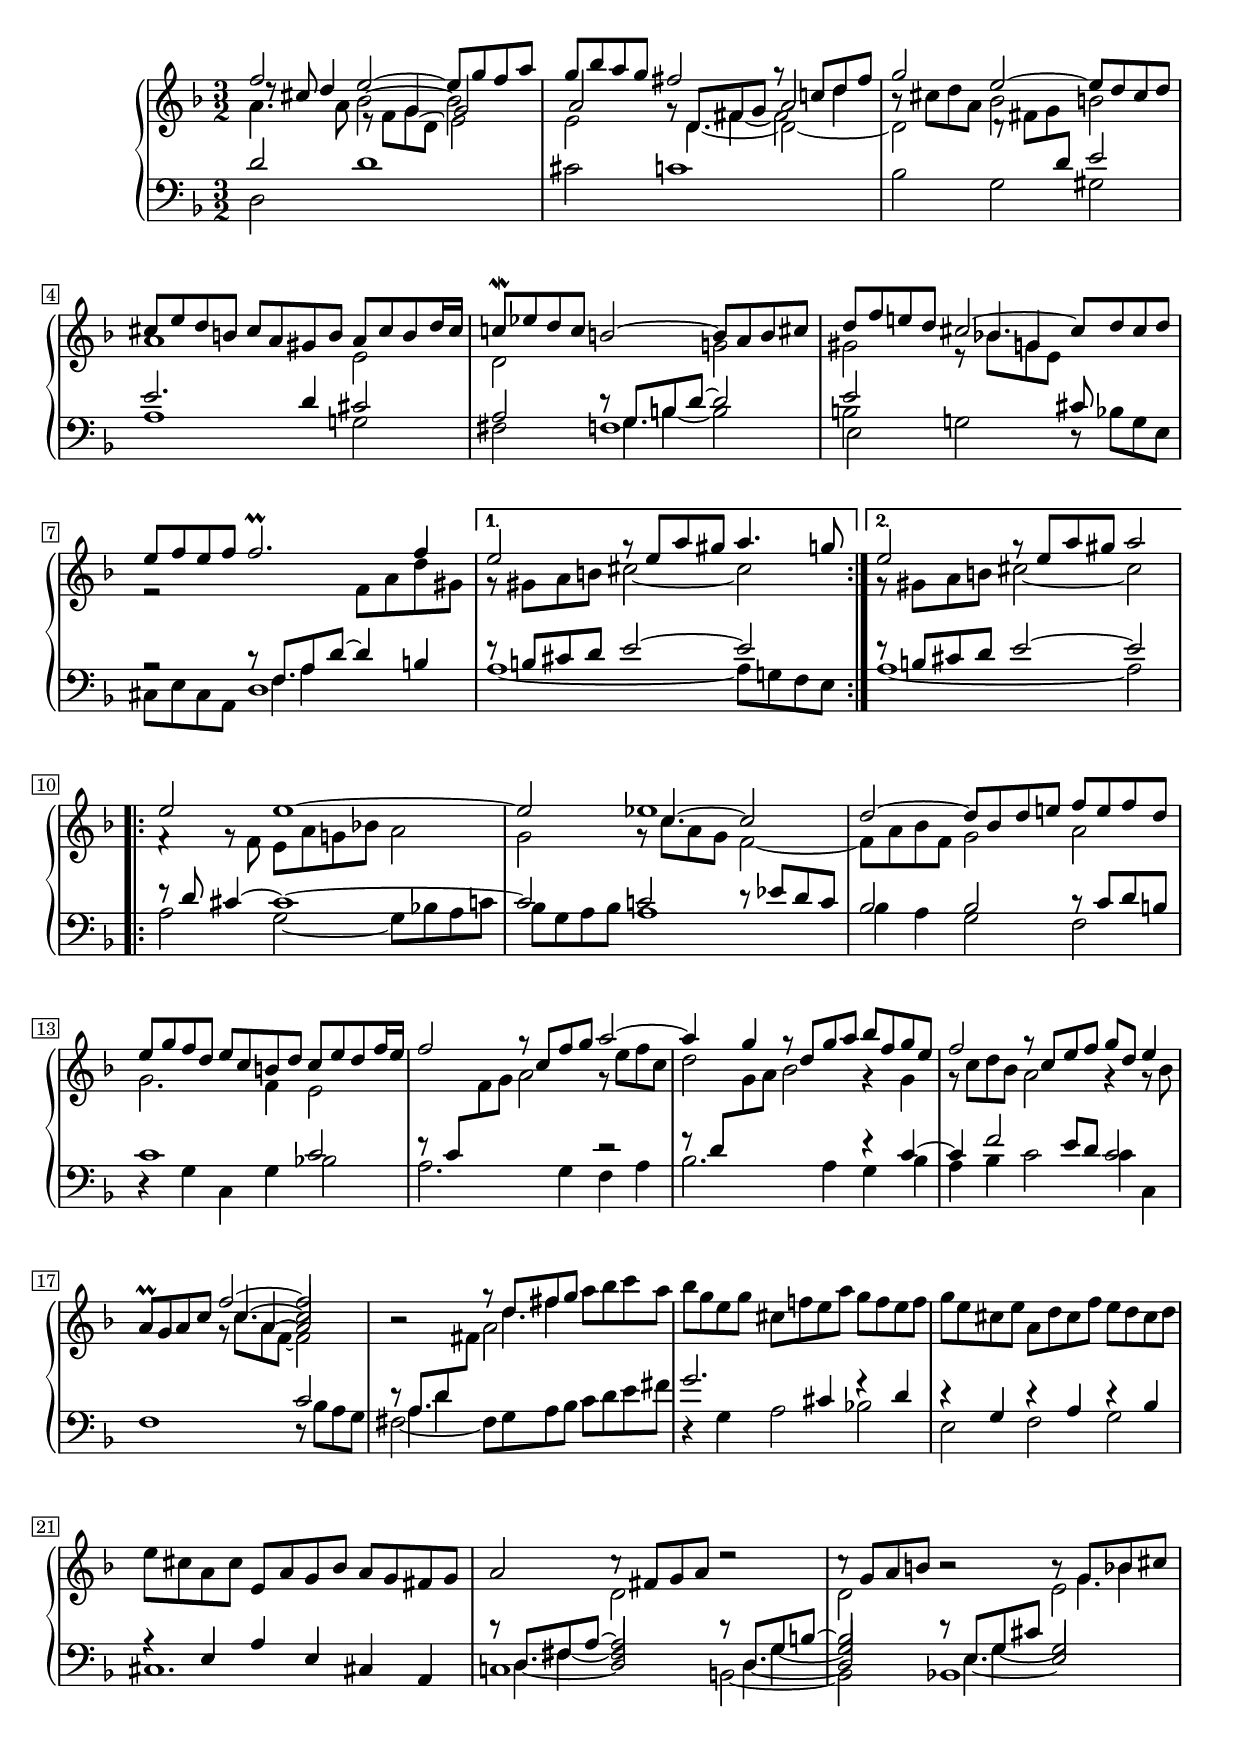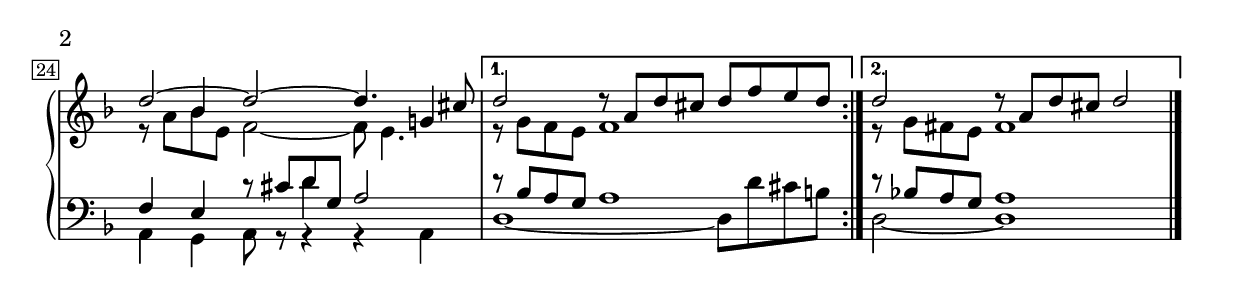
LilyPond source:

Global = {
  \key d \minor
  \time 3/2
  \include "../../global.ly"
}

voiceFive = #(context-spec-music (make-voice-props-set 4)  'Voice)

Soprano = \context Voice = "one" \relative c'' {
  \voiceOne
  \stemUp\tieUp
  \override MultiMeasureRest.staff-position = #0
  \override Rest.staff-position = #0
  \mergeDifferentlyDottedOn
  \label #'SuiteVIDouble
  \repeat volta 2 {
  %1
  | f2 e~ e8 g f a
  | g bes a g fis2 g8\rest c, d fis
  | g2 e~ e8 d cis d
  | cis e d b cis a gis b a cis b d16 cis
  %5
  | c8\mordent ees d c b2~ b8 a b cis
  | d f e d cis2~ cis8 d cis d
  | e f e f f2.\prall f4
    \alternative {
      { e2 g8\rest e a gis a4. g8 }
      { e2 g8\rest e a gis a2 }
    }
  }
  \break
  \repeat volta 2 {
  %10
  | e2 e1~
  | e2 ees1
  | d2~ d8 bes d e! f e f d
  | e g f d e c b d c e d f16 e
  | f2 g8\rest c, f g a2~
  %15
  | a4 g g8\rest d g a bes f g e
  | f2 g8\rest c, e f g d e4
  | a,8\prall g a c f2~ f
  | r2 g8\rest d fis g \stemNeutral a bes c a
  | bes g e g cis, f e a g f e f
  %20
  | g e cis e a, d cis f e d cis d
  | e cis a cis e, a g bes a g fis g
  | a2
    << {
      \stemUp c8\rest fis, g a d2\rest
    } \\ {
      d,2 s
    } >>
  | << {
      c'8\rest g a b
    } \\ {
      d,2
    } >>
    r2 r8 g bes cis
  | \stemUp d2~ d~ d4. cis8
  %25
  | \alternative {
      { d2 d8\rest a d cis d f e d }
      { d2 d8\rest a d cis d2 }
    }
  }
  \fine
}

Mezzosoprano = \context Voice = "five" \relative c'' {
  \voiceFive
  \stemDown\tieDown
  %1
  | a4. a8 s4 \stemUp\tieUp
    \once\shape #'((-0.2 . -0.8) (0 . -0.8) (0 . -0.8) (-0.8 . -0.8)) Tie
    g~
    g2
  | s2 s4 \stemDown\tieDown fis~ fis2
  | s1.*2
  %5
  | s1 g2
  | gis2 s8 \stemUp bes4.*1/3 g4 s2
  | s1 \stemDown f8 a d gis,
  | s1.*3
  %11
  | s2 s8 \stemUp\tieUp c4.~ c2
  | s1.*5
  %17
  | << {
      s2.
      \once\shape #'((-0.2 . -0.4) (0 . -0.4) (0 . -0.4) (-0.4 . -0.4)) Tie
      a4~
      \shiftOff a2
    } \\ {
      s2 s8 c a f~ f2
    } >>
  | s1.*4
  %22
  | \change Staff = "lower" \voiceThree
    s4 \once\stemDown \tieDown fis,~ fis2 s4 \once\stemDown g~
  | g2 s4 \once\stemDown g~ g2
  | \change Staff = "upper" \voiceTwo
    s4 \once\stemUp bes'
    \change Staff = "lower" \voiceThree
    c,8\rest cis d g,
    \change Staff = "upper" \voiceTwo
    s4 \once\stemUp g'!
}

Alto = \context Voice = "two" \relative c' {
  \voiceTwo
  \override Rest.staff-position = #0
  %1
  | \stemUp\tieUp
    \once\override Voice.Rest.X-offset = #1.6
    d'8\rest
    cis d4 \stemDown bes2~ bes
  | \stemUp
    \once\override NoteColumn.force-hshift = #0.3
    a
    s8 d, fis g a2*1/2 \once\stemDown d4
  | b8\rest \stemDown cis d a bes2 b
  | a1 e2
  %5
  | d2
    \change Staff = "lower" \voiceThree
    s8 g, b d~ d2
  | e2 s1
  | \change Staff = "upper" \voiceTwo
    e2\rest
    \change Staff = "lower" \voiceThree
    s8 f, a d~ d4 b
  | \change Staff = "upper" \voiceTwo
    g'8\rest gis a b cis2~ cis
  | g8\rest gis a b cis2~ cis
  %10
  | f,4\rest g8\rest f e a g bes a2
  | g g8\rest c a g f2~
  | f8 a bes f g2 a
  | g2. f4 e2
  | s1 g8\rest e' f c
  %15
  | d2 s g,4\rest g
  | g8\rest c d bes a2 g4\rest g8\rest bes
  | s2 g8\rest \stemUp\tieUp c4.~ c2
  | \change Staff = "lower" \voiceThree
    s8 a, d
    \change Staff = "upper" \voiceTwo
    fis s1
  | s1.*3
  %22
  | \change Staff = "lower" \voiceThree
    s8 d, fis a~ a2
    s8 d, g b~
  | b2 s8 e, g cis
    \change Staff = "upper" \voiceTwo
    e2*1/4 g4.*1/3 bes4
  | e,8\rest a bes e, f2~ f8 e4.
  %25
  | e8\rest g f e f1
  | e8\rest g fis e fis1
}

Tenor = \context Voice = "three" \relative c' {
  \voiceThree
  \stemUp\tieUp
  \override Rest.staff-position = #0
  \mergeDifferentlyDottedOn
  %1
  | d2
    \change Staff = "upper" \voiceTwo
    \once\override Voice.Rest.X-offset = #0.6
    e8\rest
    f g d
    \once\override NoteColumn.force-hshift = #0.3
    e2
  | e g8\rest d4.~ d2~
  | d
    \once\override Voice.Rest.X-offset = #0.4
    d8\rest
    fis g
    \change Staff = "lower" \voiceThree
    d e2
  | e2. d4 cis2
  %5
  | a d8\rest \stemDown\tieDown g,4.*1/3 b4~ b2
  | b
    \change Staff = "upper" \voiceTwo
    e8\rest bes' g e
    \change Staff = "lower" \voiceThree
    cis s4.
  | a2\rest c8\rest \stemDown f,4.*1/3 a4 s2
  | \stemUp e'8\rest b cis d e2~ e
  | \stemUp e8\rest b cis d e2~ e
  %10
  | e8\rest d cis4~ cis1~
  | cis2 c d8\rest ees d c
  | bes2 bes c8\rest c d b
  | c1 c2
  | e8\rest c
    \change Staff = "upper" \voiceTwo
    f g a2
    \change Staff = "lower" \voiceThree
    d,2\rest
  %15
  | f8\rest d
    \change Staff = "upper" \voiceTwo
    g a bes2
    \change Staff = "lower" \voiceThree
    e,4\rest c~
  | c f2 e8 d c2
  | s1 c2
  | d8\rest \stemDown a4.*1/3 d4
    \change Staff = "upper" \voiceTwo
    a'2*1/4 d4.*1/3 fis4 s2
  | \change Staff = "lower" \voiceThree
    g,2. cis,4 f\rest d
  %20
  | d\rest g, d'\rest a d\rest bes
  | a\rest e a e cis! a
  | d'8\rest \once\stemDown \tieDown d,4.~ d2 d'8\rest \once\stemDown d,4.~
  | d2 d'8\rest \once\stemDown \tieDown e,4.~ e2
  | f4 e s \once\stemDown d' a2
  %25
  | d8\rest bes a g a1
  | d8\rest bes a g a1
}

Bass = \context Voice = "four" \relative c {
  \voiceFour
  \stemDown\tieDown
  \override MultiMeasureRest.staff-position = #0
  \override Rest.staff-position = #0
  \repeat volta 2 {
  %1
  | d2 d'1
  | cis2 c1
  | bes2 g gis
  | a1 g2
  %4
  | fis2 f1
  | \once\override NoteColumn.force-hshift = #0.3
    e2
    g! r8 bes! g e
  | cis e cis a d1
    \alternative {
      { a'~ a8 g! f e }
      { a1~ a2 }
    }
  }
  \repeat volta 2 {
  %10
  | a g~ g8 bes a c!
  | bes g a bes a1
  | bes4 a g2 f
  | r4 g c, g' bes!2
  | a2. g4 f a
  %15
  | bes2. a4 g bes
  | a bes c2 c4 c,
  | f1 r8 bes a g
  | fis2~ fis8 g a bes c d e fis
  | r4 g, a2 bes!
  %20
  | e, f g
  | cis,1.
  | c1 b2~
  | b bes1
  | a4 g a8 g\rest g4\rest g\rest a
    \alternative {
      { d1~ d8 d' cis b }
      { d,2~ d1 }
    }
  }
  \fine
}

\score {
  \new PianoStaff
  <<
    \accidentalStyle Score.piano
    \context Staff = "upper" <<
      \set Staff.midiInstrument = #"acoustic grand"
      \Global
      \clef treble
      \Soprano
      \Mezzosoprano
      \Alto
    >>
    \context Staff = "lower" <<
      \set Staff.midiInstrument = #"acoustic grand"
      \Global
      \clef bass
      \Tenor
      \Bass
    >>
  >>
  \header {
    composer = ##f % "Johann Sebastian Bach"
    opus = ##f % "BWV 811"
    title = \markup { "Double" }
    subtitle = ##f
  }
  \layout {
    \context {
      \PianoStaff
      \override Parentheses.font-size = #-2
      \override TextScript.font-shape = #'italic
      \override TextScript.font-size = #-1
    }
  }
  \midi {
    \tempo 2 = 46
  }
}
